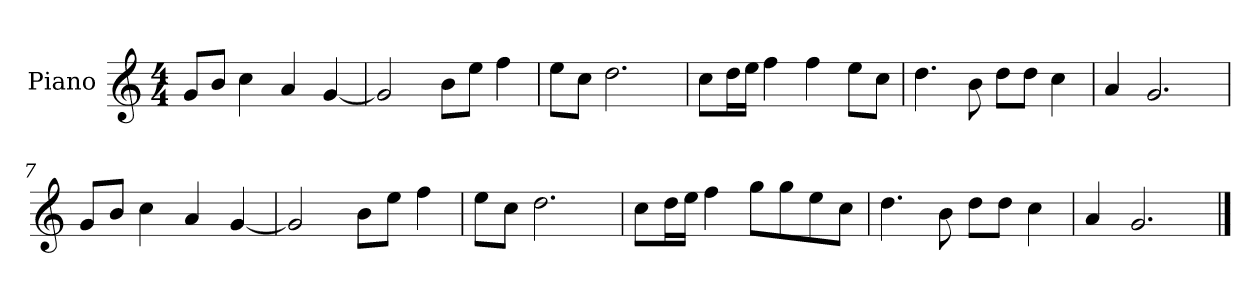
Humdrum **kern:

**kern
*part1
*staff1
*I"Piano
*I'P-no
*clefG2
*k[]
*M4/4
*MM90
=1
8g/L
8b/J
4cc\
4a/
[4g/
=2
2g/]
8b\L
8ee\J
4ff\
=3
8ee\L
8cc\J
2.dd\
=4
8cc\L
16dd\L
16ee\JJ
4ff\
4ff\
8ee\L
8cc\J
=5
4.dd\
8b\
8dd\L
8dd\J
4cc\
=6
4a/
2.g/
=7
8g/L
8b/J
4cc\
4a/
[4g/
=8
2g/]
8b\L
8ee\J
4ff\
!!LO:LB:g=z
=9
8ee\L
8cc\J
2.dd\
=10
8cc\L
16dd\L
16ee\JJ
4ff\
8gg\L
8gg\
8ee\
8cc\J
=11
4.dd\
8b\
8dd\L
8dd\J
4cc\
=12
4a/
2.g/
==
*-
